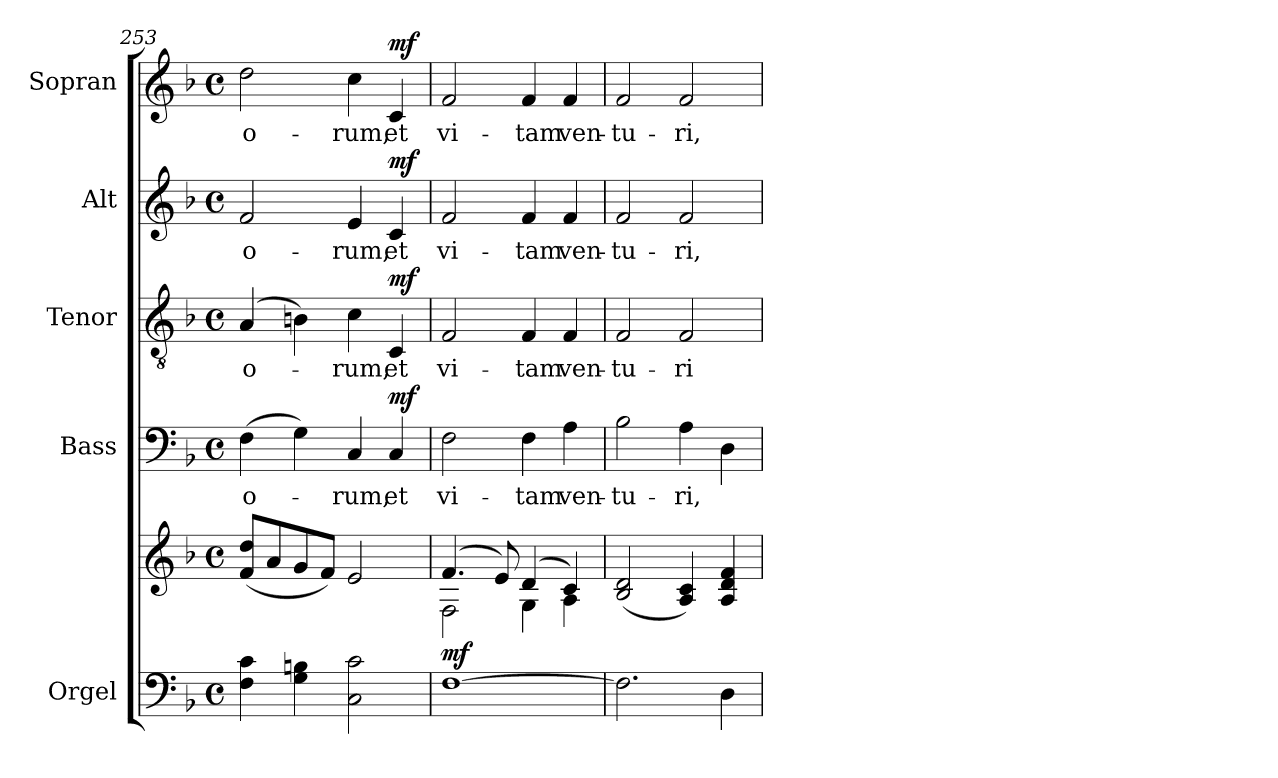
**kern	**kern	**dynam	**kern	**text	**dynam	**kern	**text	**dynam	**kern	**text	**dynam	**kern	**text	**dynam
*part5	*part5	*part5	*part4	*part4	*part4	*part3	*part3	*part3	*part2	*part2	*part2	*part1	*part1	*part1
*staff6	*staff5	*staff5/6	*staff4	*staff4	*staff4	*staff3	*staff3	*staff3	*staff2	*staff2	*staff2	*staff1	*staff1	*staff1
*I"Orgel	*	*	*I"Bass	*	*	*I"Tenor	*	*	*I"Alt	*	*	*I"Sopran	*	*
*I'Org.	*	*	*I'B.	*	*	*I'T.	*	*	*I'A.	*	*	*I'S.	*	*
*clefF4	*clefG2	*	*clefF4	*	*	*clefGv2	*	*	*clefG2	*	*	*clefG2	*	*
*k[b-]	*k[b-]	*	*k[b-]	*	*	*k[b-]	*	*	*k[b-]	*	*	*k[b-]	*	*
*F:	*F:	*	*F:	*	*	*F:	*	*	*F:	*	*	*F:	*	*
*M4/4	*M4/4	*	*M4/4	*	*	*M4/4	*	*	*M4/4	*	*	*M4/4	*	*
*met(c)	*met(c)	*	*met(c)	*	*	*met(c)	*	*	*met(c)	*	*	*met(c)	*	*
=253	=253	=253	=253	=253	=253	=253	=253	=253	=253	=253	=253	=253	=253	=253
!	!	!	!	!LO:LY:b	!	!	!LO:LY:b	!	!	!LO:LY:b	!	!	!LO:LY:b	!
4F\ 4c\	(<8f/ 8dd/L	.	(>4F\	-o-	.	(4A/	-o-	.	2f/	-o-	.	2dd\	-o-	.
.	8a/	.	.	.	.	.	.	.	.	.	.	.	.	.
4G\ 4Bn\	8g/	.	4G\)	.	.	4Bn\)	.	.	.	.	.	.	.	.
.	8f/J)	.	.	.	.	.	.	.	.	.	.	.	.	.
!	!	!	!	!LO:LY:b	!	!	!LO:LY:b	!	!	!LO:LY:b	!	!	!LO:LY:b	!
2C\ 2c\	2e/	.	4C/	-rum,	.	4c\	-rum,	.	4e/	-rum,	.	4cc\	-rum,	.
!	!	!	!	!LO:LY:b	!LO:DY:a	!	!LO:LY:b	!LO:DY:a	!	!LO:LY:b	!LO:DY:a	!	!LO:LY:b	!LO:DY:a
.	.	.	4C/	et	mf	4C/	et	mf	4c/	et	mf	4c/	et	mf
=254	=254	=254	=254	=254	=254	=254	=254	=254	=254	=254	=254	=254	=254	=254
*	*^	*	*	*	*	*	*	*	*	*	*	*	*	*
!	!	!	!LO:DY:b	!	!LO:LY:b	!	!	!LO:LY:b	!	!	!LO:LY:b	!	!	!LO:LY:b	!
[1F	(4.f/	2F\	mf	2F\	vi-	.	2F/	vi-	.	2f/	vi-	.	2f/	vi-	.
.	8e/)	.	.	.	.	.	.	.	.	.	.	.	.	.	.
!	!	!	!	!	!LO:LY:b	!	!	!LO:LY:b	!	!	!LO:LY:b	!	!	!LO:LY:b	!
.	(4d/	4G\	.	4F\	-tam	.	4F/	-tam	.	4f/	-tam	.	4f/	-tam	.
!	!	!	!	!	!LO:LY:b	!	!	!LO:LY:b	!	!	!LO:LY:b	!	!	!LO:LY:b	!
.	4c/)	4A\	.	4A\	ven-	.	4F/	ven-	.	4f/	ven-	.	4f/	ven-	.
=255	=255	=255	=255	=255	=255	=255	=255	=255	=255	=255	=255	=255	=255	=255	=255
!	!	!	!	!	!LO:LY:b	!	!	!LO:LY:b	!	!	!LO:LY:b	!	!	!LO:LY:b	!
*	*v	*v	*	*	*	*	*	*	*	*	*	*	*	*	*
2.F\]	(<2B-/ 2d/	.	2B-\	-tu-	.	2F/	-tu-	.	2f/	-tu-	.	2f/	-tu-	.
!	!	!	!	!LO:LY:b	!	!	!LO:LY:b	!	!	!LO:LY:b	!	!	!LO:LY:b	!
.	4A/ 4c/)	.	4A\	-ri,	.	2F/	-ri	.	2f/	-ri,	.	2f/	-ri,	.
4D\	4A/ 4d/ 4f/	.	4D\	.	.	.	.	.	.	.	.	.	.	.
=	=	=	=	=	=	=	=	=	=	=	=	=	=	=
*-	*-	*-	*-	*-	*-	*-	*-	*-	*-	*-	*-	*-	*-	*-
